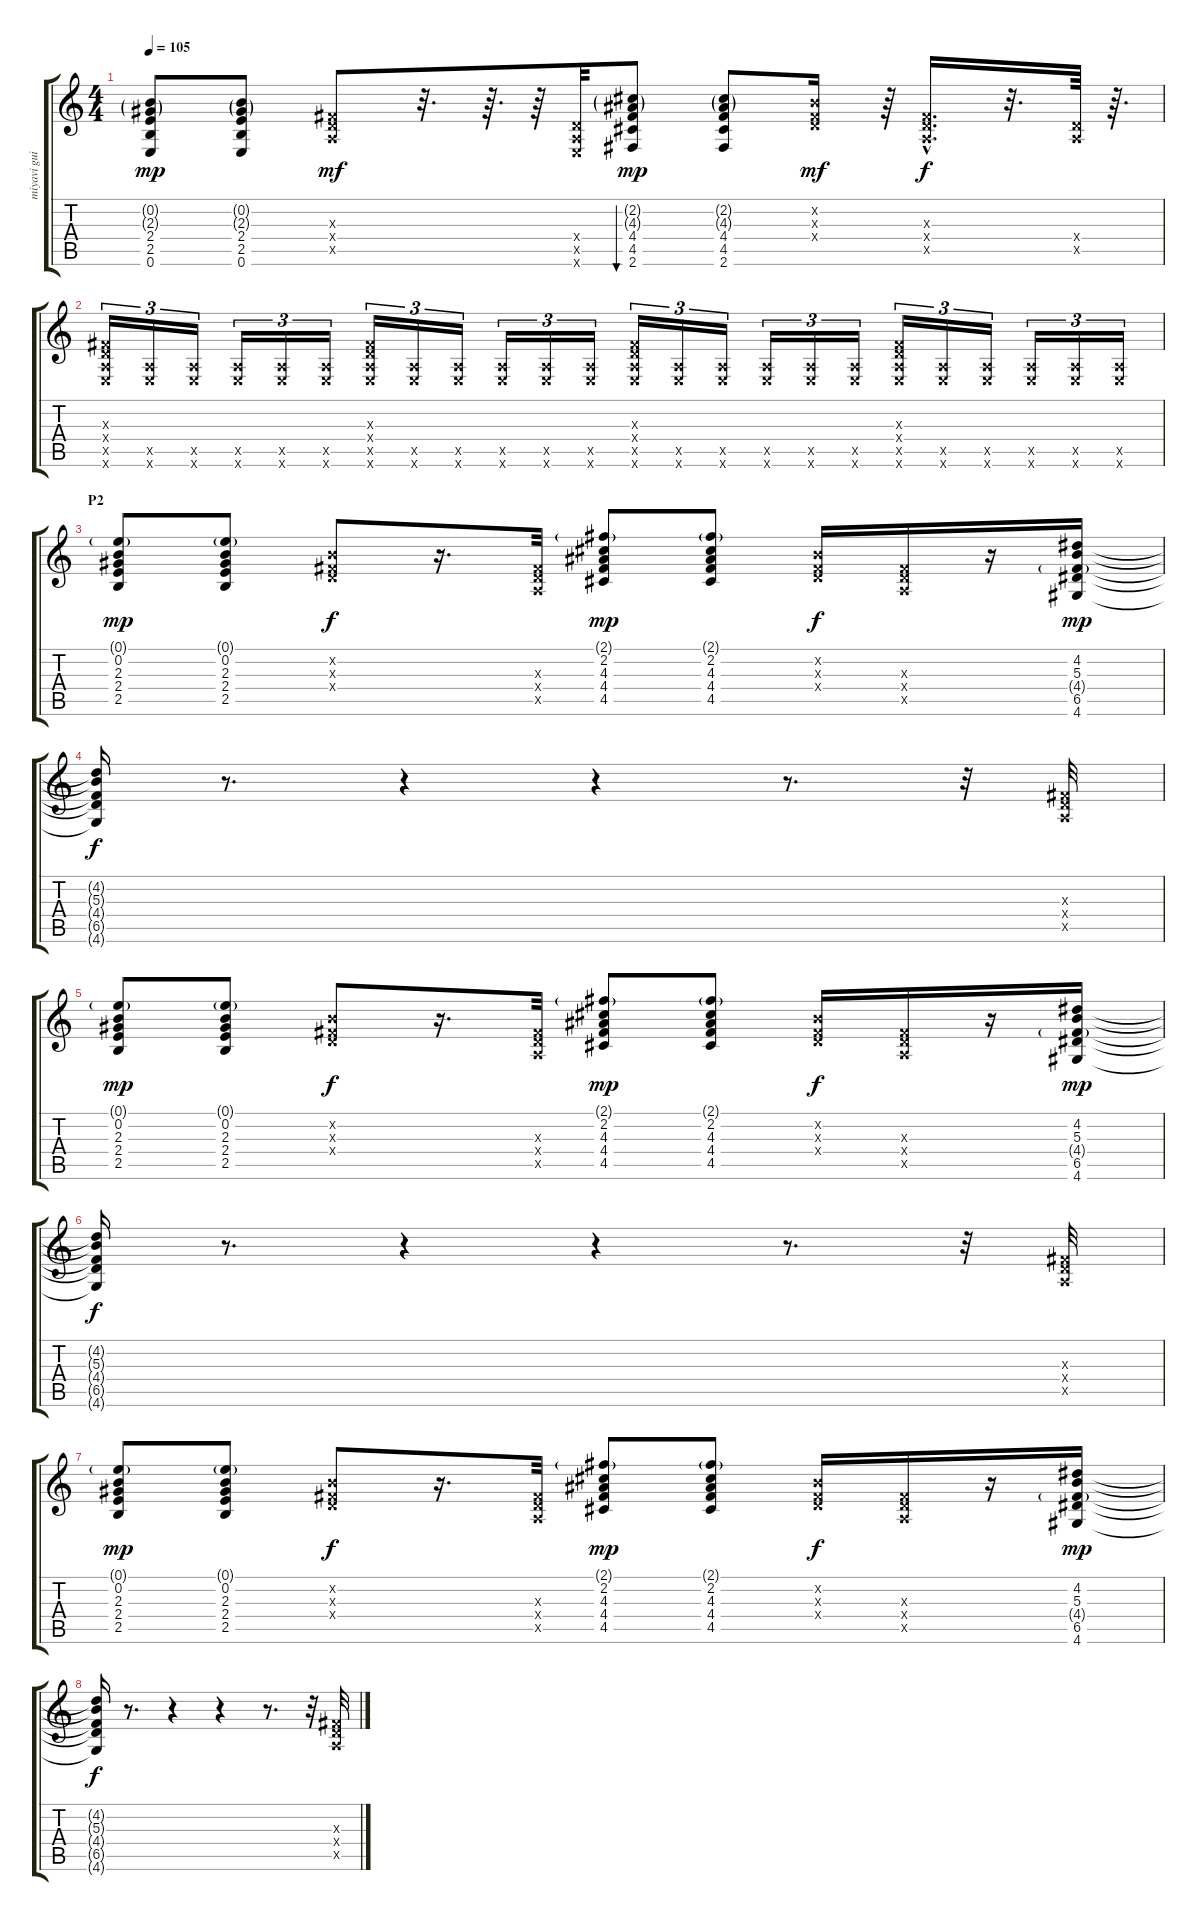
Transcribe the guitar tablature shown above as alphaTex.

\track ("miyavi guitarra" "miyavi gui") {instrument acousticguitarnylon}
\staff {score tabs}
\tuning (E4 B3 Gb3 D3 A2 E2) {hide}
\ts (4 4)
\tempo 105
\clef g2
\ks c
(0.2{g} 2.3{g} 2.4 2.5 0.6).8{dy mp} (0.2{g} 2.3{g} 2.4 2.5 0.6).8 (0.3{x} 0.4{x} 0.5{x}).8{dy mf} r.32{d} r.64{d} r.64 (0.4{x} 0.5{x} 0.6{x}).32 (2.2{g} 4.3{g} 4.4 4.5 2.6).8{bu 30 dy mp} (2.2{g} 4.3{g} 4.4 4.5 2.6).8 (0.2{x} 0.3{x} 0.4{x}).16{dy mf} r.64 (0.3{hac x} 0.4{hac x} 0.5{hac x}).16{d dy f} r.32{d} (0.4{x} 0.5{x}).64 r.64{d} |
(0.3{x} 0.4{x} 0.5{x} 0.6{x}).16{tu (3 2)} (0.5{x} 0.6{x}).16{tu (3 2)} (0.5{x} 0.6{x}).16{tu (3 2)} (0.5{x} 0.6{x}).16{tu (3 2)} (0.5{x} 0.6{x}).16{tu (3 2)} (0.5{x} 0.6{x}).16{tu (3 2)} (0.3{x} 0.4{x} 0.5{x} 0.6{x}).16{tu (3 2)} (0.5{x} 0.6{x}).16{tu (3 2)} (0.5{x} 0.6{x}).16{tu (3 2)} (0.5{x} 0.6{x}).16{tu (3 2)} (0.5{x} 0.6{x}).16{tu (3 2)} (0.5{x} 0.6{x}).16{tu (3 2)} (0.3{x} 0.4{x} 0.5{x} 0.6{x}).16{tu (3 2)} (0.5{x} 0.6{x}).16{tu (3 2)} (0.5{x} 0.6{x}).16{tu (3 2)} (0.5{x} 0.6{x}).16{tu (3 2)} (0.5{x} 0.6{x}).16{tu (3 2)} (0.5{x} 0.6{x}).16{tu (3 2)} (0.3{x} 0.4{x} 0.5{x} 0.6{x}).16{tu (3 2)} (0.5{x} 0.6{x}).16{tu (3 2)} (0.5{x} 0.6{x}).16{tu (3 2)} (0.5{x} 0.6{x}).16{tu (3 2)} (0.5{x} 0.6{x}).16{tu (3 2)} (0.5{x} 0.6{x}).16{tu (3 2)} |
\section ("" "P2")
(0.1{g} 0.2 2.3 2.4 2.5).8{dy mp} (0.1{g} 0.2 2.3 2.4 2.5).8 (0.2{x} 0.3{x} 0.4{x}).8{dy f} r.16{d} (0.3{x} 0.4{x} 0.5{x}).32 (2.1{g} 2.2 4.3 4.4 4.5).8{dy mp} (2.1{g} 2.2 4.3 4.4 4.5).8 (0.2{x} 0.3{x} 0.4{x}).16{dy f} (0.3{x} 0.4{x} 0.5{x}).16 r.16 (4.2 5.3 4.4{g} 6.5 4.6).16{dy mp} |
(4.2{t} 5.3{t} 4.4{t} 6.5{t} 4.6{t}).16{dy f} r.8{d} r.4 r.4 r.8{d} r.32 (0.3{x} 0.4{x} 0.5{x}).32 |
(0.1{g} 0.2 2.3 2.4 2.5).8{dy mp} (0.1{g} 0.2 2.3 2.4 2.5).8 (0.2{x} 0.3{x} 0.4{x}).8{dy f} r.16{d} (0.3{x} 0.4{x} 0.5{x}).32 (2.1{g} 2.2 4.3 4.4 4.5).8{dy mp} (2.1{g} 2.2 4.3 4.4 4.5).8 (0.2{x} 0.3{x} 0.4{x}).16{dy f} (0.3{x} 0.4{x} 0.5{x}).16 r.16 (4.2 5.3 4.4{g} 6.5 4.6).16{dy mp} |
(4.2{t} 5.3{t} 4.4{t} 6.5{t} 4.6{t}).16{dy f} r.8{d} r.4 r.4 r.8{d} r.32 (0.3{x} 0.4{x} 0.5{x}).32 |
(0.1{g} 0.2 2.3 2.4 2.5).8{dy mp} (0.1{g} 0.2 2.3 2.4 2.5).8 (0.2{x} 0.3{x} 0.4{x}).8{dy f} r.16{d} (0.3{x} 0.4{x} 0.5{x}).32 (2.1{g} 2.2 4.3 4.4 4.5).8{dy mp} (2.1{g} 2.2 4.3 4.4 4.5).8 (0.2{x} 0.3{x} 0.4{x}).16{dy f} (0.3{x} 0.4{x} 0.5{x}).16 r.16 (4.2 5.3 4.4{g} 6.5 4.6).16{dy mp} |
(4.2{t} 5.3{t} 4.4{t} 6.5{t} 4.6{t}).16{dy f} r.8{d} r.4 r.4 r.8{d} r.32 (0.3{x} 0.4{x} 0.5{x}).32
